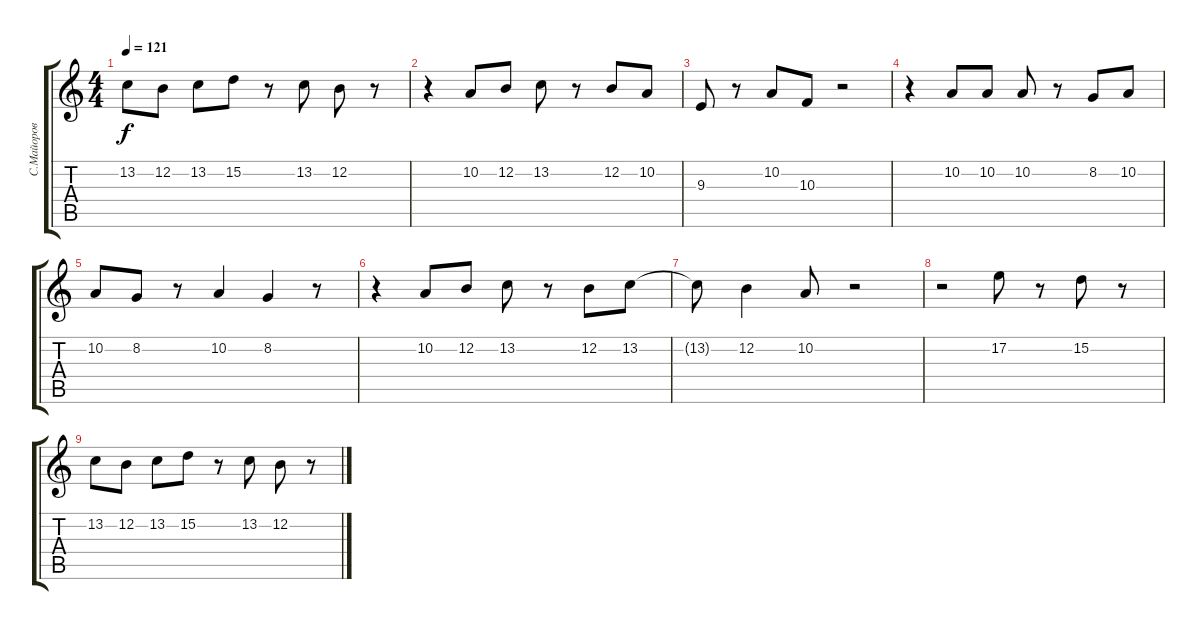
\track ("С.Майоров" "С.Майоров") {instrument tubularbells}
\staff {score tabs}
\tuning (E4 B3 G3 D3 A2 E2) {hide}
\ts (4 4)
\tempo 121
\clef g2
\ks c
13.2.8{dy f} 12.2.8 13.2.8 15.2.8 r.8 13.2.8 12.2.8 r.8 |
r.4 10.2.8 12.2.8 13.2.8 r.8 12.2.8 10.2.8 |
9.3.8 r.8 10.2.8 10.3.8 r.2 |
r.4 10.2.8 10.2.8 10.2.8 r.8 8.2.8 10.2.8 |
10.2.8 8.2.8 r.8 10.2.4 8.2.4 r.8 |
r.4 10.2.8 12.2.8 13.2.8 r.8 12.2.8 13.2.8 |
13.2{t}.8 12.2.4 10.2.8 r.2 |
r.2 17.2.8 r.8 15.2.8 r.8 |
13.2.8 12.2.8 13.2.8 15.2.8 r.8 13.2.8 12.2.8 r.8
